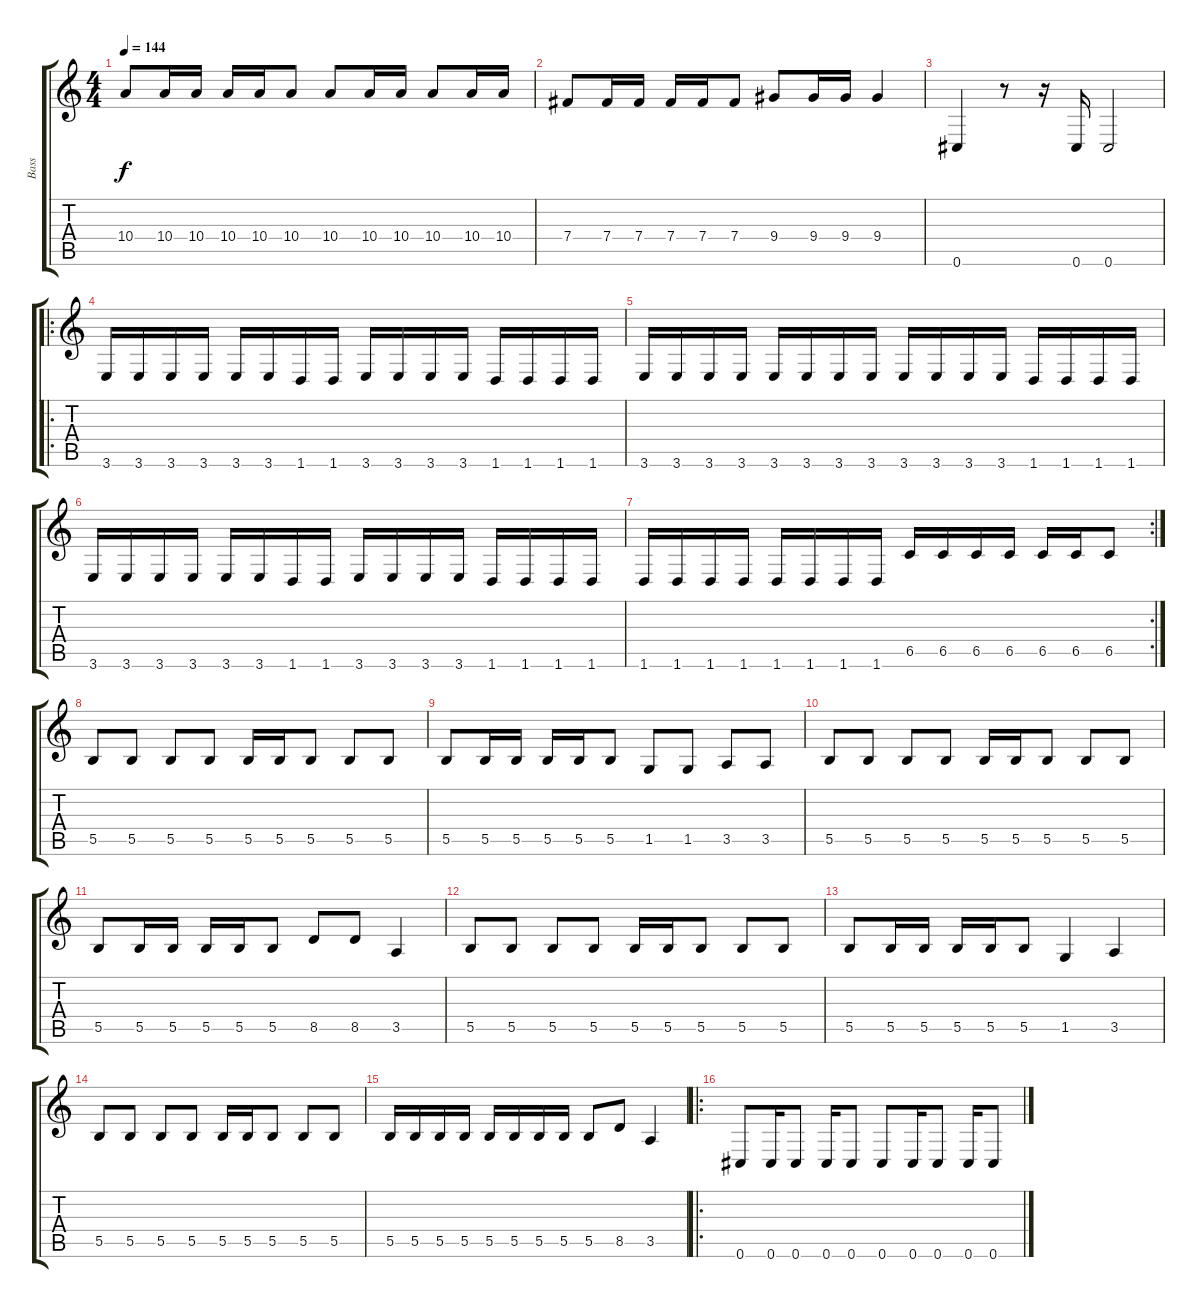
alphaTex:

\track ("Bass" "Bass") {instrument electricbasspick}
\staff {score tabs}
\tuning (Db4 Ab3 E3 B2 Gb2 Db2) {hide}
\ts (4 4)
\tempo 144
\clef g2
\ks c
10.4.8{dy f} 10.4.16 10.4.16 10.4.16 10.4.16 10.4.8 10.4.8 10.4.16 10.4.16 10.4.8 10.4.16 10.4.16 |
7.4.8 7.4.16 7.4.16 7.4.16 7.4.16 7.4.8 9.4.8 9.4.16 9.4.16 9.4.4 |
0.6.4 r.8 r.16 0.6.16 0.6.2 |
\ro
3.6.16 3.6.16 3.6.16 3.6.16 3.6.16 3.6.16 1.6.16 1.6.16 3.6.16 3.6.16 3.6.16 3.6.16 1.6.16 1.6.16 1.6.16 1.6.16 |
3.6.16 3.6.16 3.6.16 3.6.16 3.6.16 3.6.16 3.6.16 3.6.16 3.6.16 3.6.16 3.6.16 3.6.16 1.6.16 1.6.16 1.6.16 1.6.16 |
3.6.16 3.6.16 3.6.16 3.6.16 3.6.16 3.6.16 1.6.16 1.6.16 3.6.16 3.6.16 3.6.16 3.6.16 1.6.16 1.6.16 1.6.16 1.6.16 |
\rc 2
1.6.16 1.6.16 1.6.16 1.6.16 1.6.16 1.6.16 1.6.16 1.6.16 6.5.16 6.5.16 6.5.16 6.5.16 6.5.16 6.5.16 6.5.8 |
5.5.8 5.5.8 5.5.8 5.5.8 5.5.16 5.5.16 5.5.8 5.5.8 5.5.8 |
5.5.8 5.5.16 5.5.16 5.5.16 5.5.16 5.5.8 1.5.8 1.5.8 3.5.8 3.5.8 |
5.5.8 5.5.8 5.5.8 5.5.8 5.5.16 5.5.16 5.5.8 5.5.8 5.5.8 |
5.5.8 5.5.16 5.5.16 5.5.16 5.5.16 5.5.8 8.5.8 8.5.8 3.5.4 |
5.5.8 5.5.8 5.5.8 5.5.8 5.5.16 5.5.16 5.5.8 5.5.8 5.5.8 |
5.5.8 5.5.16 5.5.16 5.5.16 5.5.16 5.5.8 1.5.4 3.5.4 |
5.5.8 5.5.8 5.5.8 5.5.8 5.5.16 5.5.16 5.5.8 5.5.8 5.5.8 |
5.5.16 5.5.16 5.5.16 5.5.16 5.5.16 5.5.16 5.5.16 5.5.16 5.5.8 8.5.8 3.5.4 |
\ro
0.6.8 0.6.16 0.6.8 0.6.16 0.6.8 0.6.8 0.6.16 0.6.8 0.6.16 0.6.8
